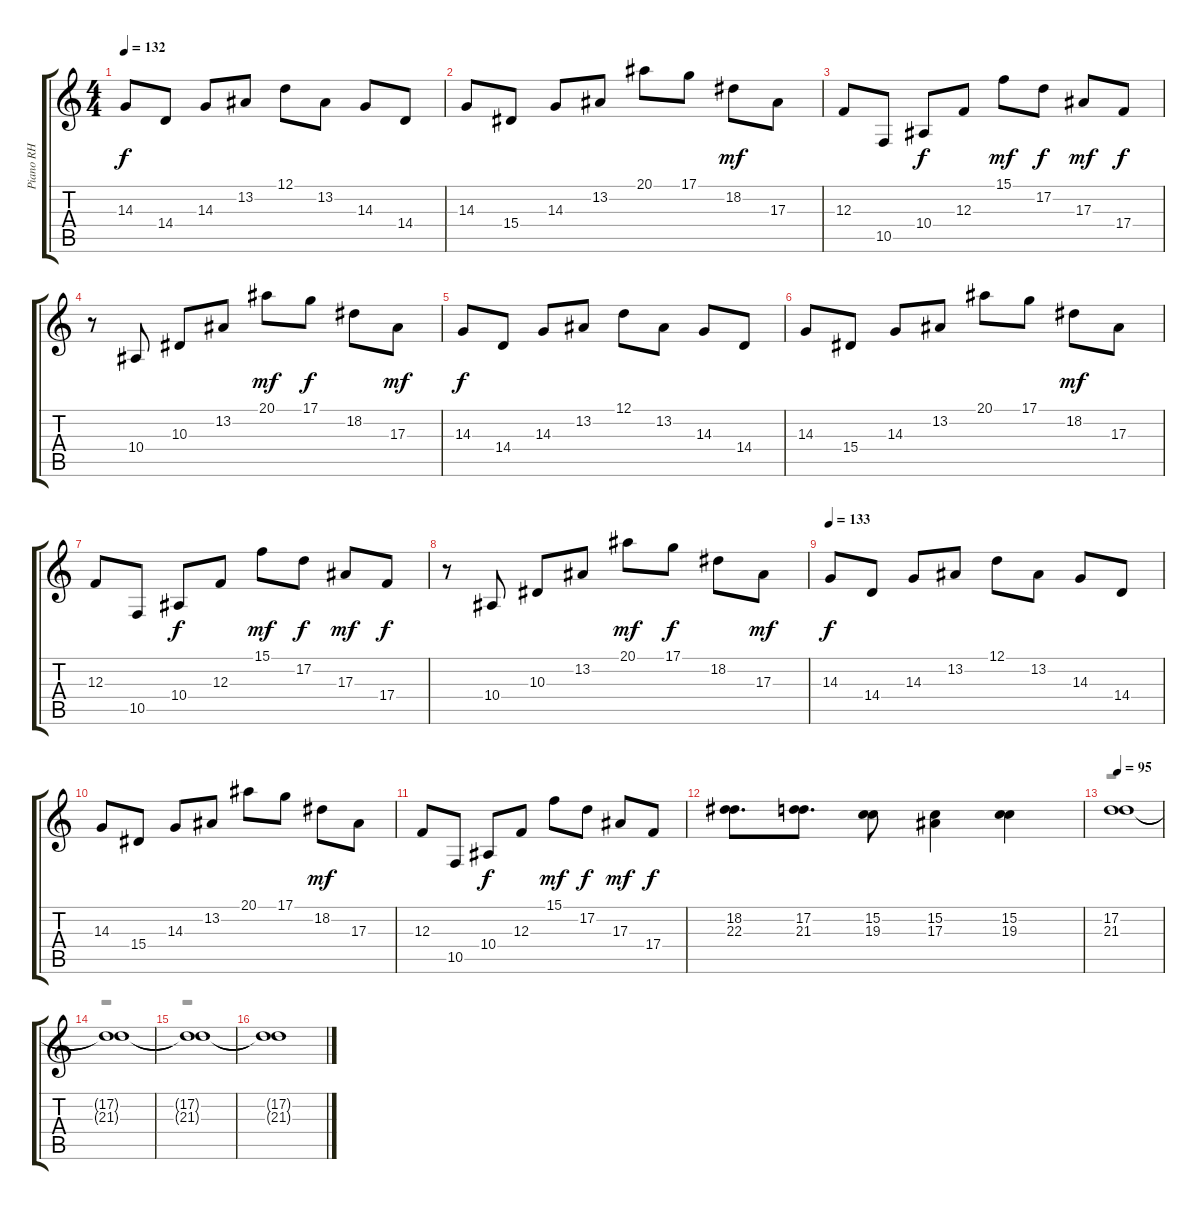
\track ("Piano RH" "Piano RH") {instrument acousticgrandpiano}
\staff {score tabs}
\tuning (D4 A3 F3 C3 G2 C2) {hide}
\voice
\ts (4 4)
\tempo 132
\clef g2
\ks c
14.3.8{dy f} 14.4.8 14.3.8 13.2.8 12.1.8 13.2.8 14.3.8 14.4.8 |
14.3.8 15.4.8 14.3.8 13.2.8 20.1.8 17.1.8 18.2.8{dy mf} 17.3.8 |
12.3.8 10.5.8 10.4.8{dy f} 12.3.8 15.1.8{dy mf} 17.2.8{dy f} 17.3.8{dy mf} 17.4.8{dy f} |
r.8 10.4.8 10.3.8 13.2.8 20.1.8{dy mf} 17.1.8{dy f} 18.2.8 17.3.8{dy mf} |
14.3.8{dy f} 14.4.8 14.3.8 13.2.8 12.1.8 13.2.8 14.3.8 14.4.8 |
14.3.8 15.4.8 14.3.8 13.2.8 20.1.8 17.1.8 18.2.8{dy mf} 17.3.8 |
12.3.8 10.5.8 10.4.8{dy f} 12.3.8 15.1.8{dy mf} 17.2.8{dy f} 17.3.8{dy mf} 17.4.8{dy f} |
r.8 10.4.8 10.3.8 13.2.8 20.1.8{dy mf} 17.1.8{dy f} 18.2.8 17.3.8{dy mf} |
\tempo 133
14.3.8{dy f} 14.4.8 14.3.8 13.2.8 12.1.8 13.2.8 14.3.8 14.4.8 |
14.3.8 15.4.8 14.3.8 13.2.8 20.1.8 17.1.8 18.2.8{dy mf} 17.3.8 |
12.3.8 10.5.8 10.4.8{dy f} 12.3.8 15.1.8{dy mf} 17.2.8{dy f} 17.3.8{dy mf} 17.4.8{dy f} |
(18.2 22.3).8{d} (17.2 21.3).8{d} (15.2 19.3).8 (15.2 17.3).4 (15.2 19.3).4 |
\tempo 95
(17.2 21.3).1 |
(17.2{t} 21.3{t}).1 |
(17.2{t} 21.3{t}).1 |
(17.2{t} 21.3{t}).1
\voice
\clef g2
\ottava regular
\simile none
\ks c
|
|
|
|
|
|
|
|
|
|
|
|
r.1 |
r.1 |
r.1 |
